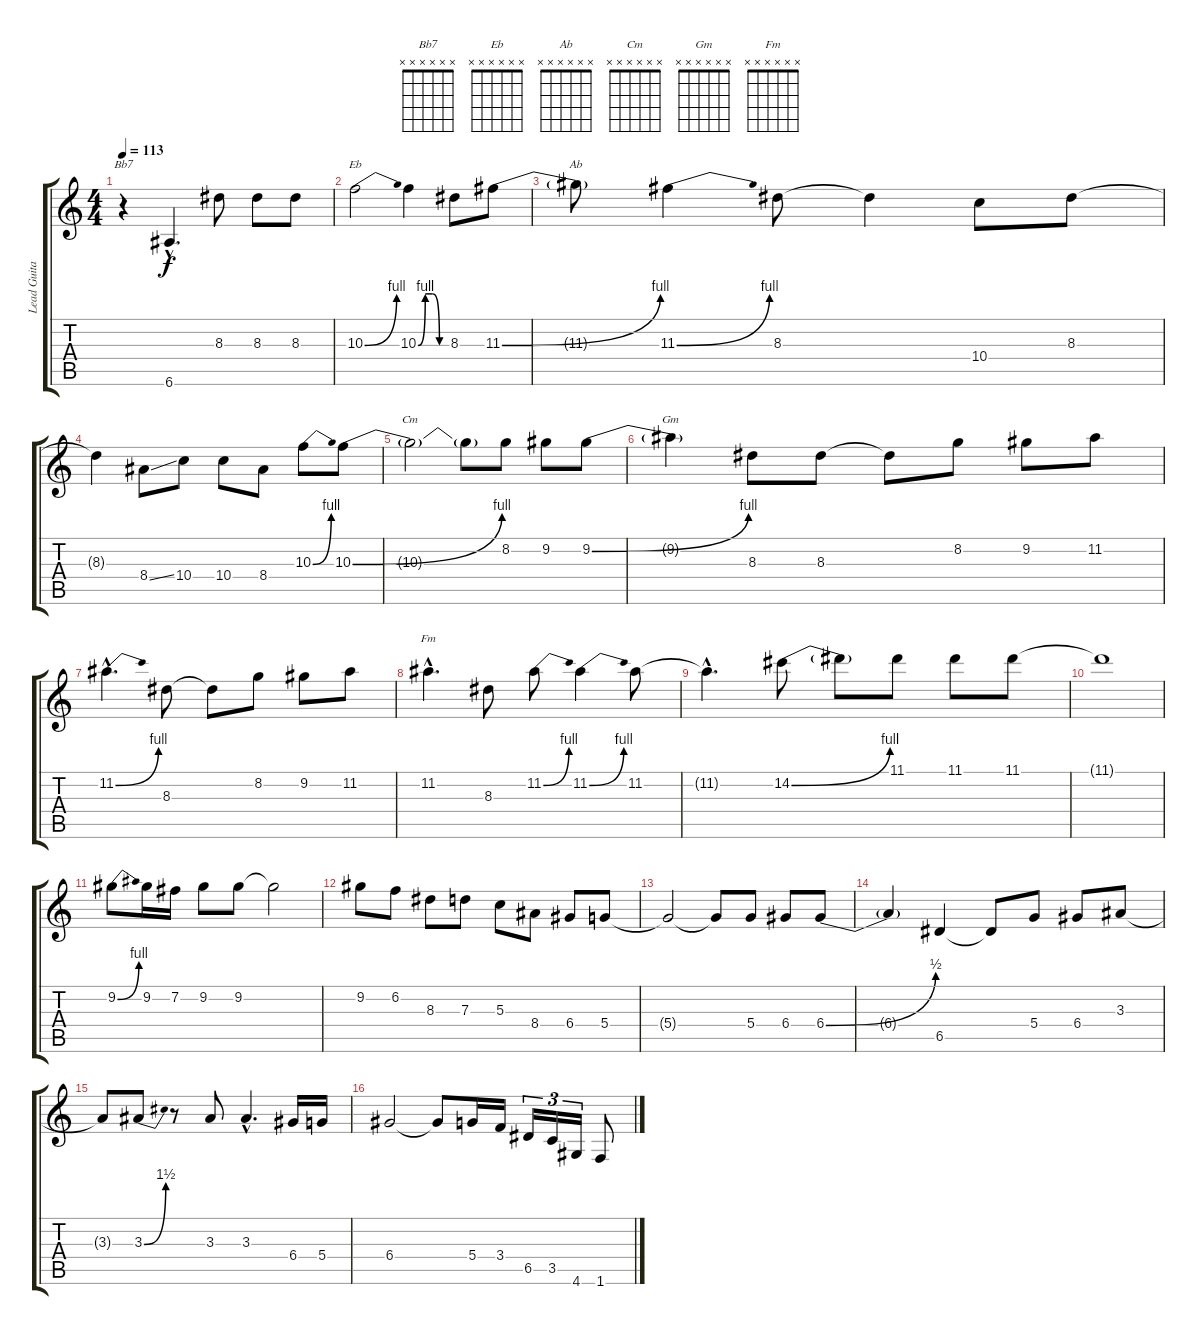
\track ("Lead Guitar" "Lead Guita") {instrument overdrivenguitar}
\staff {score tabs}
\tuning (E4 B3 G3 D3 A2 E2) {hide}
\chord ("Bb7" x x x x x x)
\chord ("Eb" x x x x x x)
\chord ("Ab" x x x x x x)
\chord ("Cm" x x x x x x)
\chord ("Gm" x x x x x x)
\chord ("Fm" x x x x x x)
\ts (4 4)
\tempo 113
\clef g2
\ks c
r.4{ch "Bb7" dy f} 6.6{hac}.4{d} 8.3.8 8.3.8 8.3.8 |
10.3{be (bend 0 0 60 4)}.2{ch "Eb"} 10.3{be (custom 0 0 15 4 30 4 45 0 60 0)}.4 8.3.8 11.3{be (bend 0 0 60 4)}.8 |
11.3{t}.8{ch "Ab"} 11.3{be (bend 0 0 60 4)}.4 8.3.8 8.3{t}.4 10.4.8 8.3.8 |
8.3{t}.4 8.4{ss}.8 10.4.8 10.4.8 8.4.8 10.3{be (bend 0 0 60 4)}.8 10.3{be (bend 0 0 60 4)}.8 |
10.3{t}.2{ch "Cm"} 10.3{t}.8 8.2.8 9.2.8 9.2{be (bend 0 0 60 4)}.8 |
9.2{t}.4{ch "Gm"} 8.3.8 8.3.8 8.3{t}.8 8.2.8 9.2.8 11.2.8 |
11.2{be (bend 0 0 60 4) hac}.4{d} 8.3.8 8.3{t}.8 8.2.8 9.2.8 11.2.8 |
11.2{hac}.4{d ch "Fm"} 8.3.8 11.2{be (bend 0 0 60 4)}.8 11.2{be (bend 0 0 60 4)}.4 11.2.8 |
11.2{hac t}.4{d} 14.2{be (bend 0 0 60 4)}.8 14.2{t}.8 11.1.8 11.1.8 11.1.8 |
11.1{t}.1 |
9.2{be (bend 0 0 60 4)}.8 9.2.16 7.2.16 9.2.8 9.2.8 9.2{t}.2 |
9.2.8 6.2.8 8.3.8 7.3.8 5.3.8 8.4.8 6.4.8 5.4.8 |
5.4{t}.2 5.4{t}.8 5.4.8 6.4.8 6.4{be (bend 0 0 60 2)}.8 |
6.4{t}.4 6.5.4 6.5{t}.8 5.4.8 6.4.8 3.3.8 |
3.3{t}.8 3.3{be (bend 0 0 60 6)}.8 r.8 3.3.8 3.3{hac}.4{d} 6.4.16 5.4.16 |
6.4.2 6.4{t}.8 5.4.16 3.4.16 6.5.16{tu (3 2)} 3.5.16{tu (3 2)} 4.6.16{tu (3 2)} 1.6.8
